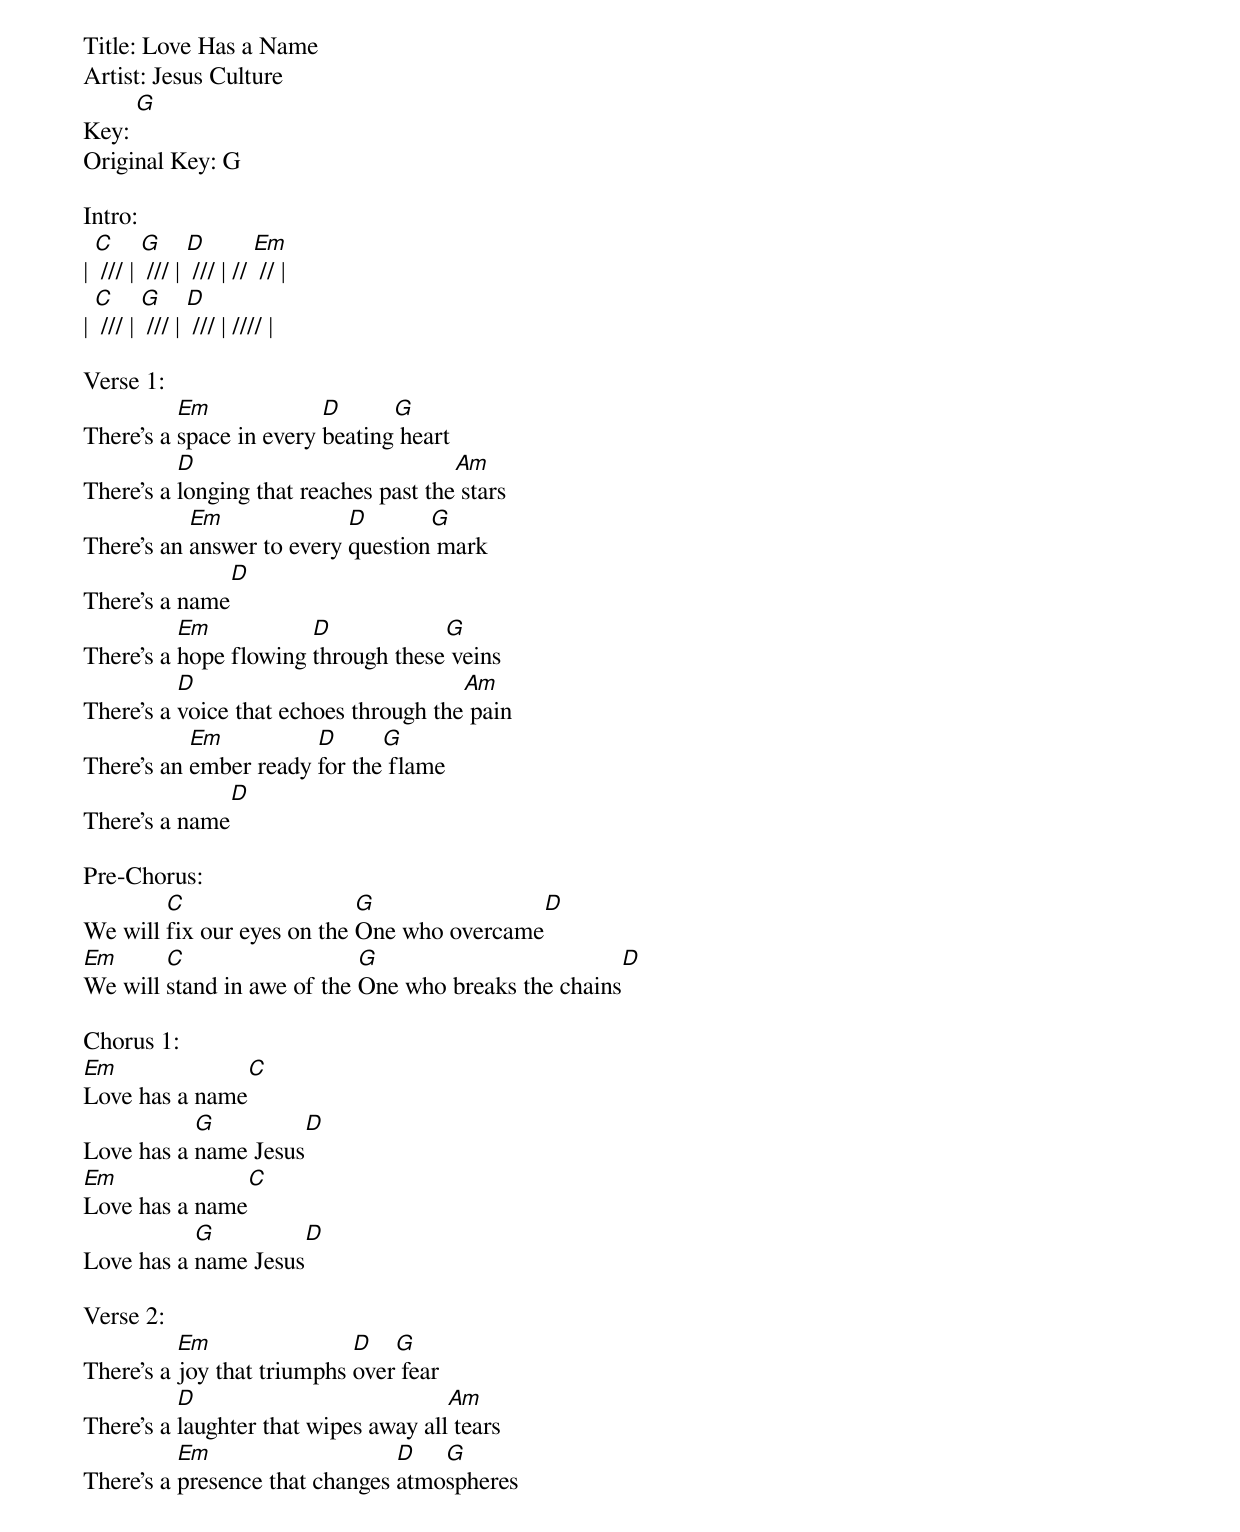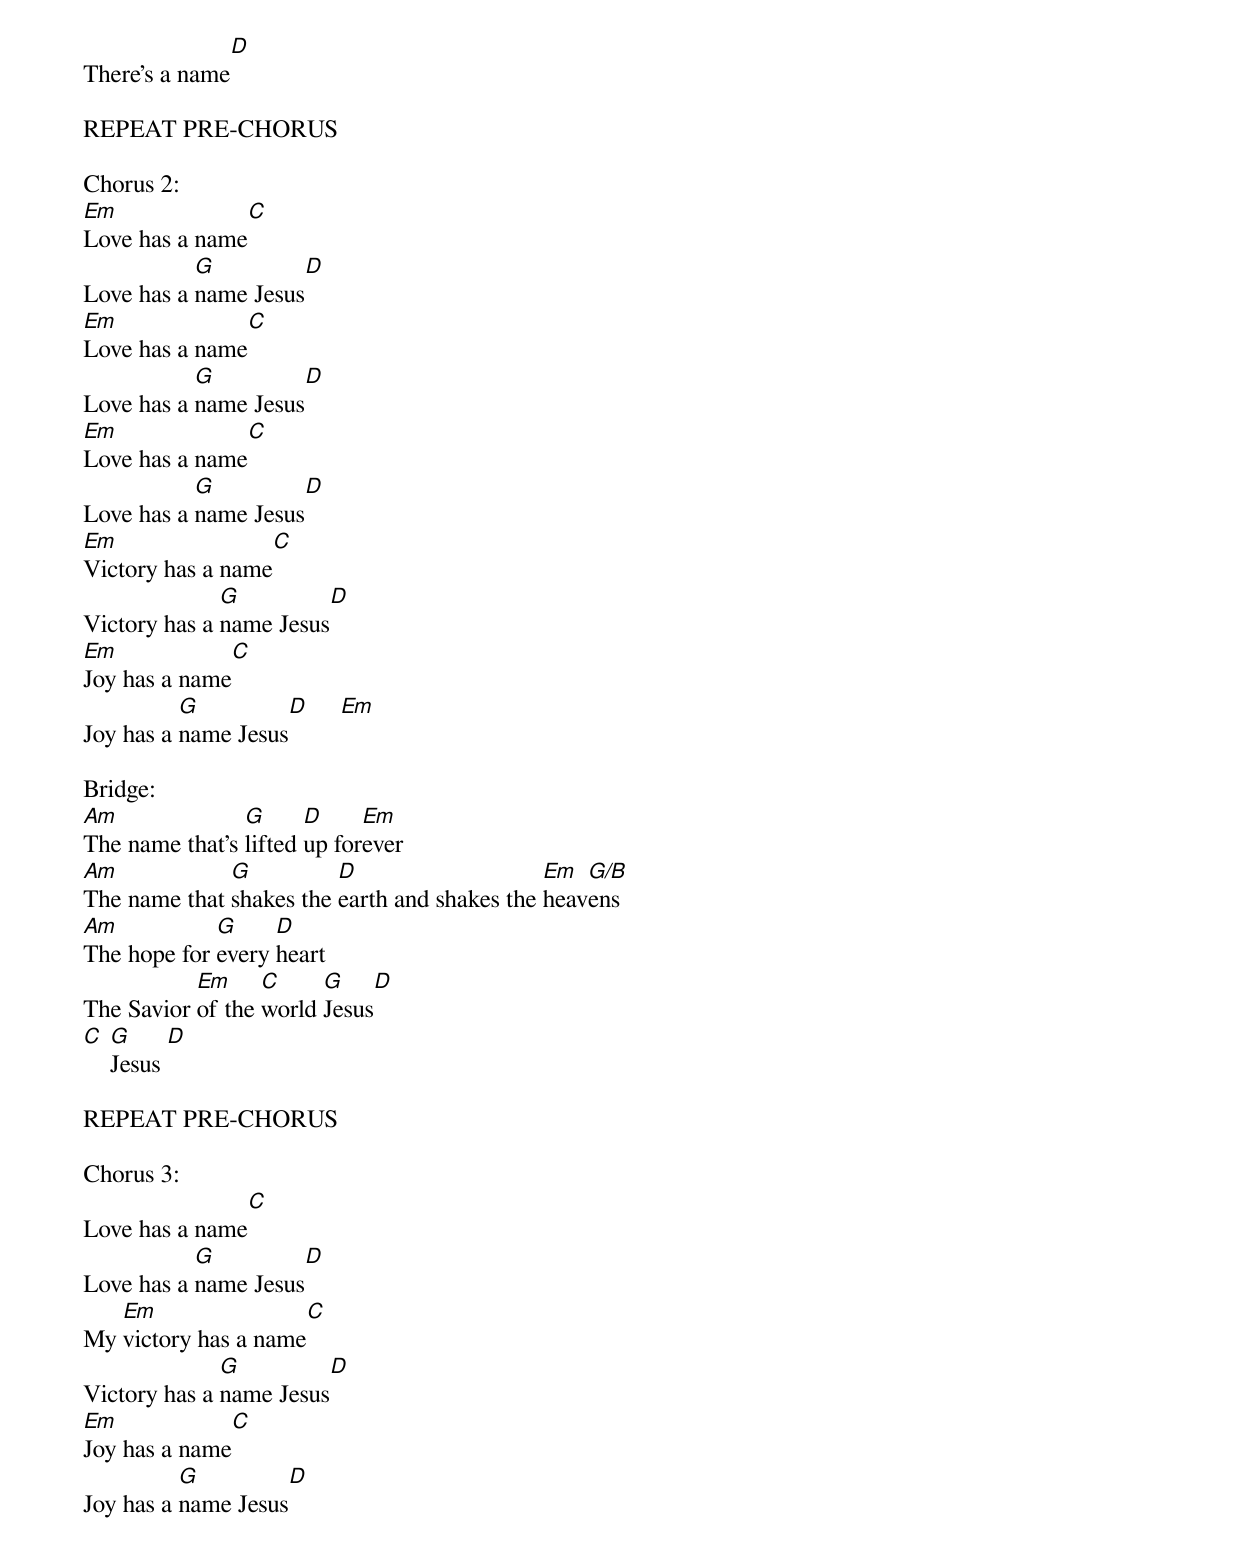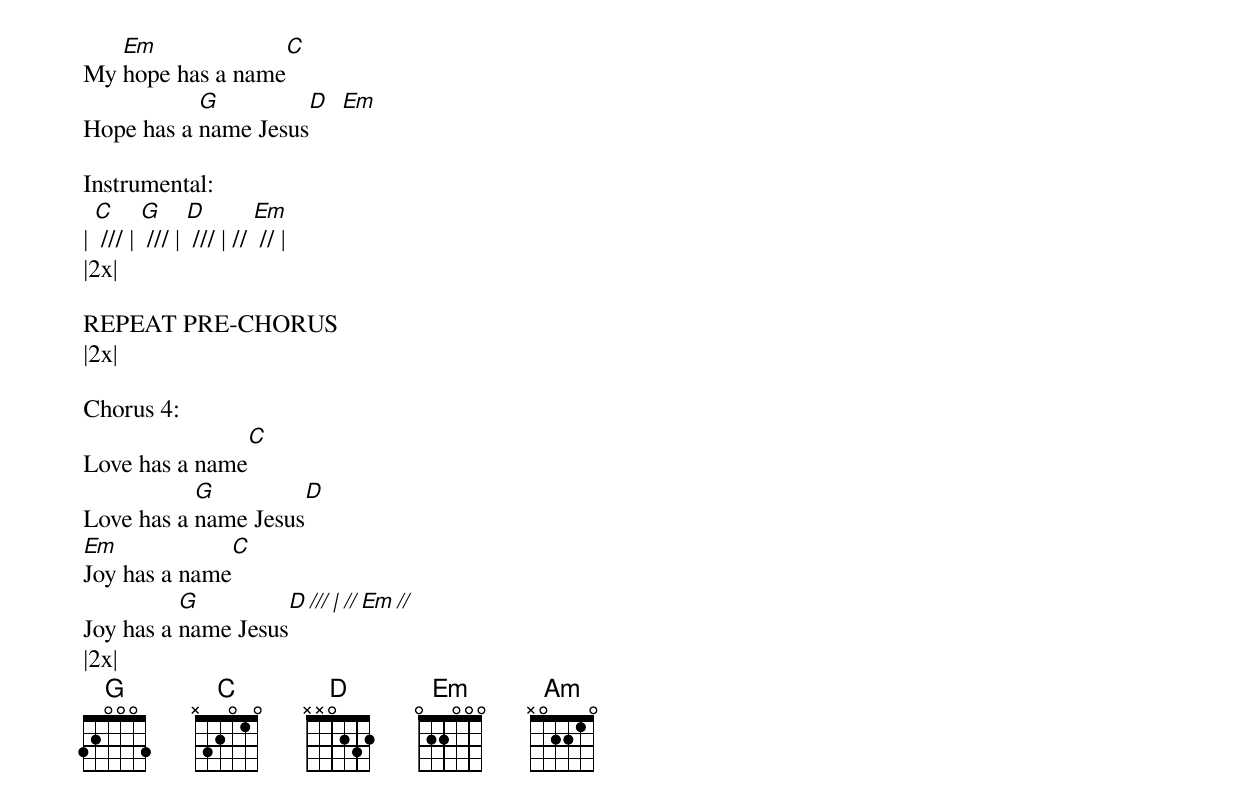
Title: Love Has a Name
Artist: Jesus Culture
Key: [G]
Original Key: G

Intro:
| [C] /// | [G] /// | [D] /// | // [Em] // |
| [C] /// | [G] /// | [D] /// | //// |

Verse 1:
There's a [Em]space in every [D]beating[G] heart
There's a [D]longing that reaches past the[Am] stars
There's an [Em]answer to every [D]question[G] mark
There's a name[D]
There's a [Em]hope flowing [D]through these[G] veins
There's a [D]voice that echoes through the[Am] pain
There's an [Em]ember ready [D]for the[G] flame
There's a name[D]

Pre-Chorus:
We will [C]fix our eyes on the [G]One who overcame[D]
[Em]We will [C]stand in awe of the [G]One who breaks the chains[D]

Chorus 1:
[Em]Love has a name[C]
Love has a [G]name Jesus[D]
[Em]Love has a name[C]
Love has a [G]name Jesus[D]

Verse 2:
There's a [Em]joy that triumphs [D]over[G] fear
There's a [D]laughter that wipes away all[Am] tears
There's a [Em]presence that changes [D]atmo[G]spheres
There's a name[D]

REPEAT PRE-CHORUS

Chorus 2:
[Em]Love has a name[C]
Love has a [G]name Jesus[D]
[Em]Love has a name[C]
Love has a [G]name Jesus[D]
[Em]Love has a name[C]
Love has a [G]name Jesus[D]
[Em]Victory has a name[C]
Victory has a [G]name Jesus[D]
[Em]Joy has a name[C]
Joy has a [G]name Jesus[D]     [Em]

Bridge:
[Am]The name that's [G]lifted [D]up for[Em]ever
[Am]The name that [G]shakes the [D]earth and shakes the [Em]heav[G/B]ens
[Am]The hope for [G]every [D]heart
The Savior [Em]of the [C]world [G]Jesus[D]
[C] [G]Jesus [D]

REPEAT PRE-CHORUS

Chorus 3:
Love has a name[C]
Love has a [G]name Jesus[D]
My [Em]victory has a name[C]
Victory has a [G]name Jesus[D]
[Em]Joy has a name[C]
Joy has a [G]name Jesus[D]
My [Em]hope has a name[C]
Hope has a [G]name Jesus[D]  [Em]

Instrumental:
| [C] /// | [G] /// | [D] /// | // [Em] // |
|2x|

REPEAT PRE-CHORUS
|2x|

Chorus 4:
Love has a name[C]
Love has a [G]name Jesus[D]
[Em]Joy has a name[C]
Joy has a [G]name Jesus[D /// | // Em //]
|2x|
